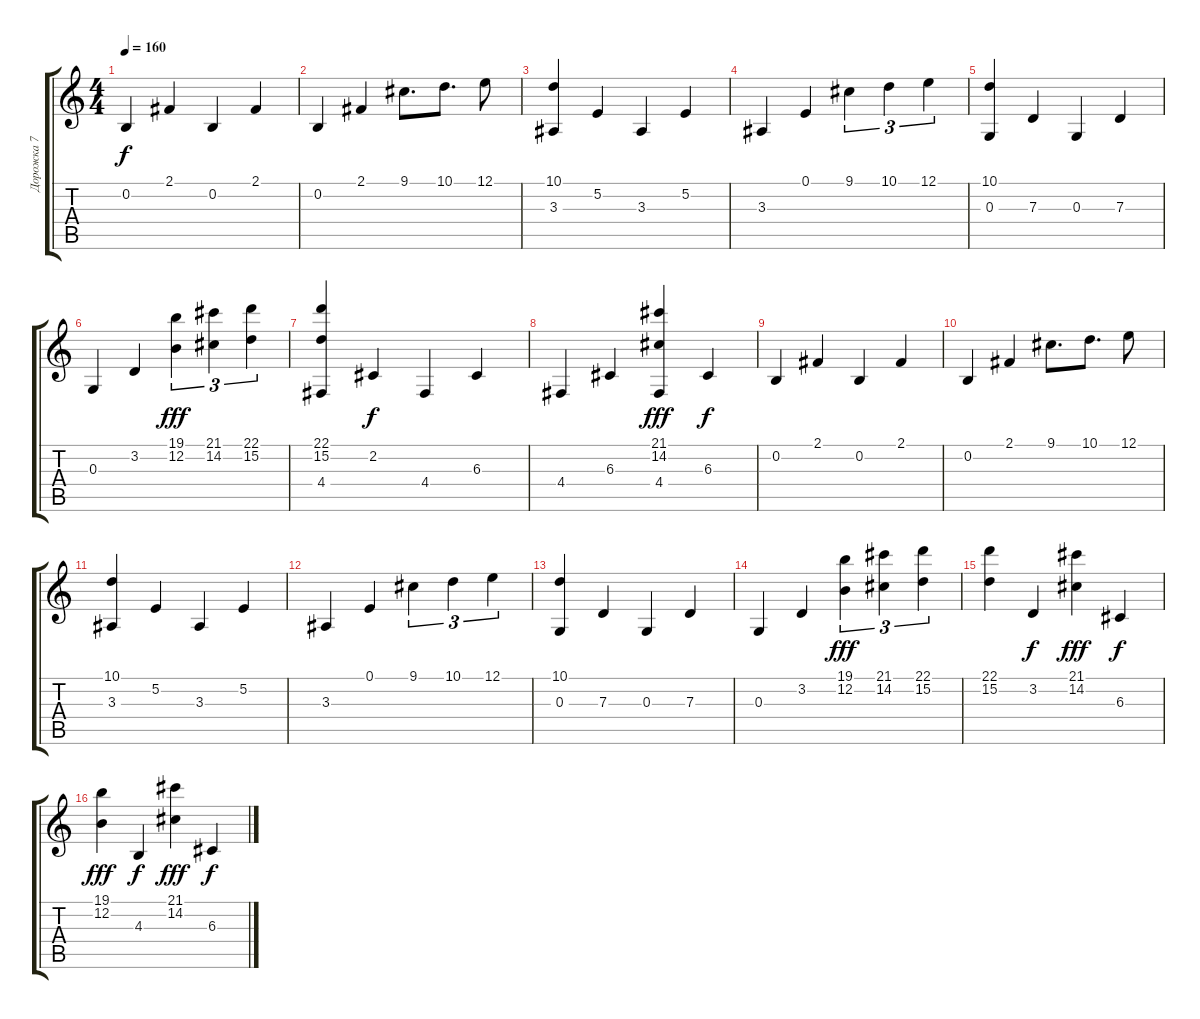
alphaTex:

\track ("Дорожка 7" "Дорожка 7") {instrument brightacousticpiano}
\staff {score tabs}
\tuning (E4 B3 G3 D3 A2 E2) {hide}
\ts (4 4)
\tempo 160
\clef g2
\ks c
0.2.4{dy f} 2.1.4 0.2.4 2.1.4 |
0.2.4 2.1.4 9.1.8{d} 10.1.8{d} 12.1.8 |
(10.1 3.3).4 5.2.4 3.3.4 5.2.4 |
3.3.4 0.1.4 9.1.4{tu (3 2)} 10.1.4{tu (3 2)} 12.1.4{tu (3 2)} |
(10.1 0.3).4 7.3.4 0.3.4 7.3.4 |
0.3.4 3.2.4 (19.1 12.2).4{tu (3 2) dy fff} (21.1 14.2).4{tu (3 2)} (22.1 15.2).4{tu (3 2)} |
(22.1 15.2 4.4).4 2.2.4{dy f} 4.4.4 6.3.4 |
4.4.4 6.3.4 (21.1 14.2 4.4).4{dy fff} 6.3.4{dy f} |
0.2.4 2.1.4 0.2.4 2.1.4 |
0.2.4 2.1.4 9.1.8{d} 10.1.8{d} 12.1.8 |
(10.1 3.3).4 5.2.4 3.3.4 5.2.4 |
3.3.4 0.1.4 9.1.4{tu (3 2)} 10.1.4{tu (3 2)} 12.1.4{tu (3 2)} |
(10.1 0.3).4 7.3.4 0.3.4 7.3.4 |
0.3.4 3.2.4 (19.1 12.2).4{tu (3 2) dy fff} (21.1 14.2).4{tu (3 2)} (22.1 15.2).4{tu (3 2)} |
(22.1 15.2).4 3.2.4{dy f} (21.1 14.2).4{dy fff} 6.3.4{dy f} |
(19.1 12.2).4{dy fff} 4.3.4{dy f} (21.1 14.2).4{dy fff} 6.3.4{dy f}
